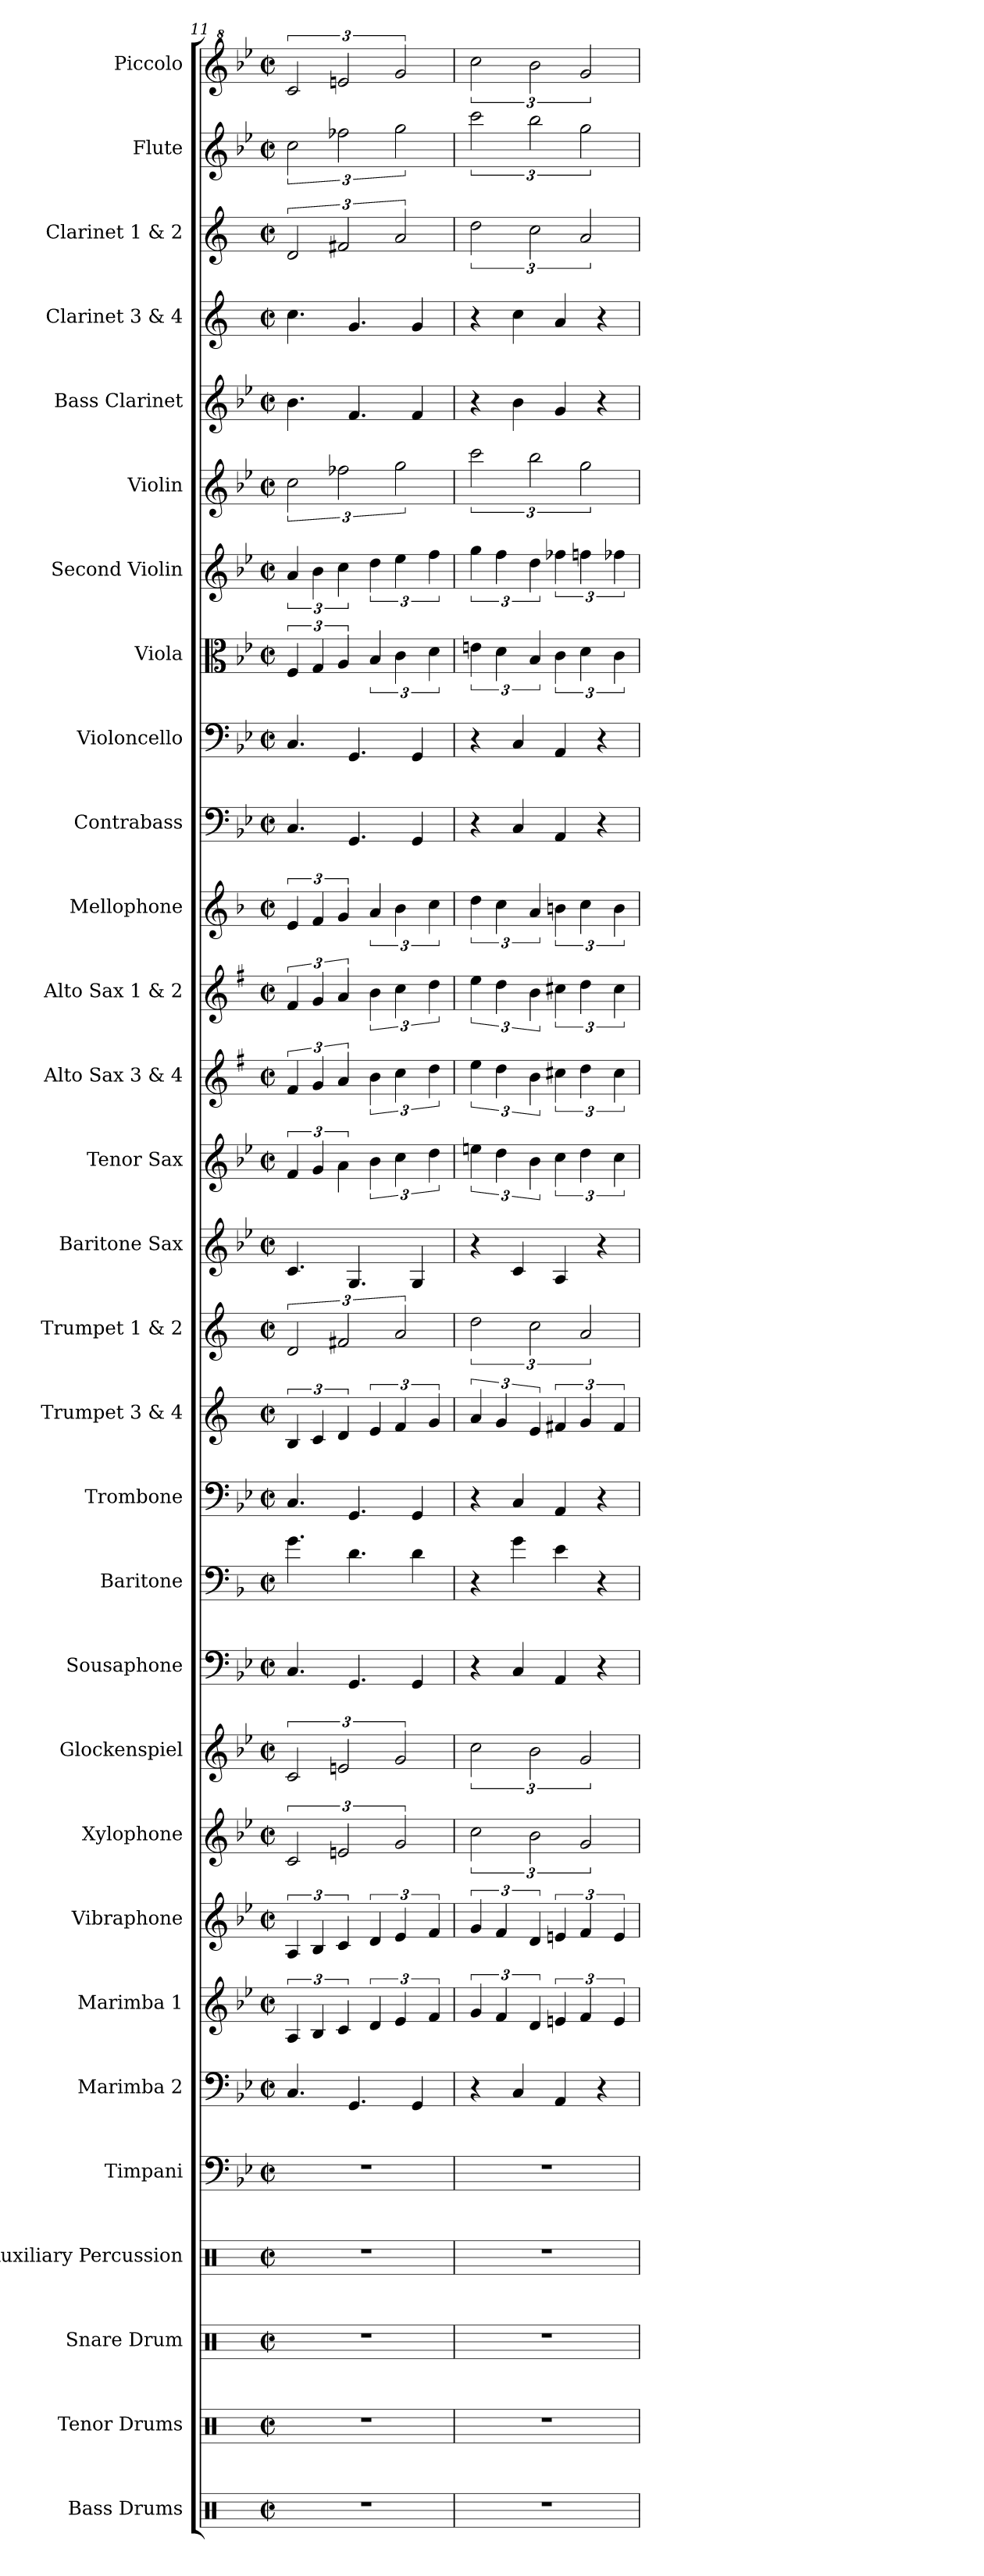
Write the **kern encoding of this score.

**kern	**kern	**kern	**kern	**kern	**kern	**kern	**kern	**kern	**kern	**kern	**kern	**kern	**kern	**kern	**kern	**kern	**kern	**kern	**kern	**kern	**kern	**kern	**kern	**kern	**kern	**kern	**kern	**kern	**kern
*part30	*part29	*part28	*part27	*part26	*part25	*part24	*part23	*part22	*part21	*part20	*part19	*part18	*part17	*part16	*part15	*part14	*part13	*part12	*part11	*part10	*part9	*part8	*part7	*part6	*part5	*part4	*part3	*part2	*part1
*staff30	*staff29	*staff28	*staff27	*staff26	*staff25	*staff24	*staff23	*staff22	*staff21	*staff20	*staff19	*staff18	*staff17	*staff16	*staff15	*staff14	*staff13	*staff12	*staff11	*staff10	*staff9	*staff8	*staff7	*staff6	*staff5	*staff4	*staff3	*staff2	*staff1
*I"Bass Drums	*I"Tenor Drums	*I"Snare Drum	*I"Auxiliary Percussion	*I"Timpani	*I"Marimba 2	*I"Marimba 1	*I"Vibraphone	*I"Xylophone	*I"Glockenspiel	*I"Sousaphone	*I"Baritone	*I"Trombone	*I"Trumpet 3 &amp; 4	*I"Trumpet 1 &amp; 2	*I"Baritone Sax	*I"Tenor Sax	*I"Alto Sax 3 &amp; 4	*I"Alto Sax 1 &amp; 2	*I"Mellophone	*I"Contrabass	*I"Violoncello	*I"Viola	*I"Second Violin	*I"Violin	*I"Bass Clarinet	*I"Clarinet 3 &amp; 4	*I"Clarinet 1 &amp; 2	*I"Flute	*I"Piccolo
*I'B.D.	*I'T.D.	*I'S.D.	*I'Aux. Perc.	*I'Timp.	*I'Mrm. 2	*I'Mrm. 1	*I'Vib.	*I'Xyl.	*I'Glk.	*	*I'Bar.	*I'Tbn.	*I'Tpt. 3&amp;4	*I'Tpt. 1&amp;2	*I'Bari. Sax.	*I'T. Sax.	*I'A. Sax. 3&amp;4	*I'A. Sax. 1&amp;2	*I'Mph.	*I'Cb.	*I'Vc.	*I'Vla.	*I'SVln.	*I'Vln.	*I'B. Cl.	*I'Cl. 3&amp;4	*I'Cl. 1&amp;2	*I'Fl.	*I'Picc.
*clefX	*clefX	*clefX	*clefX	*clefF4	*clefF4	*clefG2	*clefG2	*clefG2	*clefG2	*clefF4	*clefF4	*clefF4	*clefG2	*clefG2	*clefG2	*clefG2	*clefG2	*clefG2	*clefG2	*clefF4	*clefF4	*clefC3	*clefG2	*clefG2	*clefG2	*clefG2	*clefG2	*clefG2	*clefG^2
*	*	*	*	*	*	*	*	*ITrd-7c-12	*ITrd-14c-24	*	*ITrd4c7	*	*ITrd1c2	*ITrd1c2	*ITrd12c21	*ITrd8c14	*ITrd5c9	*ITrd5c9	*ITrd4c7	*ITrd7c12	*	*	*	*	*ITrd8c14	*ITrd1c2	*ITrd1c2	*	*ITrd-7c-12
*k[]	*k[]	*k[]	*k[]	*k[b-e-]	*k[b-e-]	*k[b-e-]	*k[b-e-]	*k[b-e-]	*k[b-e-]	*k[b-e-]	*k[b-e-]	*k[b-e-]	*k[b-e-]	*k[b-e-]	*k[b-e-]	*k[b-e-]	*k[b-e-]	*k[b-e-]	*k[b-e-]	*k[b-e-]	*k[b-e-]	*k[b-e-]	*k[b-e-]	*k[b-e-]	*k[b-e-]	*k[b-e-]	*k[b-e-]	*k[b-e-]	*k[b-e-]
*M2/2	*M2/2	*M2/2	*M2/2	*M2/2	*M2/2	*M2/2	*M2/2	*M2/2	*M2/2	*M2/2	*M2/2	*M2/2	*M2/2	*M2/2	*M2/2	*M2/2	*M2/2	*M2/2	*M2/2	*M2/2	*M2/2	*M2/2	*M2/2	*M2/2	*M2/2	*M2/2	*M2/2	*M2/2	*M2/2
*met(c|)	*met(c|)	*met(c|)	*met(c|)	*met(c|)	*met(c|)	*met(c|)	*met(c|)	*met(c|)	*met(c|)	*met(c|)	*met(c|)	*met(c|)	*met(c|)	*met(c|)	*met(c|)	*met(c|)	*met(c|)	*met(c|)	*met(c|)	*met(c|)	*met(c|)	*met(c|)	*met(c|)	*met(c|)	*met(c|)	*met(c|)	*met(c|)	*met(c|)	*met(c|)
=11	=11	=11	=11	=11	=11	=11	=11	=11	=11	=11	=11	=11	=11	=11	=11	=11	=11	=11	=11	=11	=11	=11	=11	=11	=11	=11	=11	=11	=11
1r	1r	1r	1r	1r	4.C/	6A/	6A/	3cc/	3ccc/	4.C/	4.c\	4.C/	6A/	3c/	4.C/	6F/	6A/	6A/	6A/	4.CC/	4.C/	6F/	6a/	3cc\	4.B-\	4.b-\	3c/	3cc\	3ccc/
.	.	.	.	.	.	6B-/	6B-/	.	.	.	.	.	6B-/	.	.	6G/	6B-/	6B-/	6B-/	.	.	6G/	6b-\	.	.	.	.	.	.
.	.	.	.	.	.	6c/	6c/	3een/	3eeen/	.	.	.	6c/	3en/	.	6A\	6c/	6c/	6c/	.	.	6A/	6cc\	3ff-X\	.	.	3en/	3ff-X\	3eeen/
.	.	.	.	.	4.GG/	.	.	.	.	4.GG/	4.G\	4.GG/	.	.	4.GG/	.	.	.	.	4.GGG/	4.GG/	.	.	.	4.F/	4.f/	.	.	.
.	.	.	.	.	.	6d/	6d/	.	.	.	.	.	6d/	.	.	6B-\	6d\	6d\	6d/	.	.	6B-/	6dd\	.	.	.	.	.	.
.	.	.	.	.	.	6e-/	6e-/	3gg/	3ggg/	.	.	.	6e-/	3g/	.	6c\	6e-\	6e-\	6e-\	.	.	6c\	6ee-\	3gg\	.	.	3g/	3gg\	3ggg/
.	.	.	.	.	4GG/	.	.	.	.	4GG/	4G\	4GG/	.	.	4GG/	.	.	.	.	4GGG/	4GG/	.	.	.	4F/	4f/	.	.	.
.	.	.	.	.	.	6f/	6f/	.	.	.	.	.	6f/	.	.	6d\	6f\	6f\	6f\	.	.	6d\	6ff\	.	.	.	.	.	.
!!LO:PB:g=z
=12	=12	=12	=12	=12	=12	=12	=12	=12	=12	=12	=12	=12	=12	=12	=12	=12	=12	=12	=12	=12	=12	=12	=12	=12	=12	=12	=12	=12	=12
1r	1r	1r	1r	1r	4r	6g/	6g/	3ccc\	3cccc\	4r	4r	4r	6g/	3cc\	4r	6en\	6g\	6g\	6g\	4r	4r	6en\	6gg\	3ccc\	4r	4r	3cc\	3ccc\	3cccc\
.	.	.	.	.	.	6f/	6f/	.	.	.	.	.	6f/	.	.	6d\	6f\	6f\	6f\	.	.	6d\	6ff\	.	.	.	.	.	.
.	.	.	.	.	4C/	.	.	.	.	4C/	4c\	4C/	.	.	4C/	.	.	.	.	4CC/	4C/	.	.	.	4B-\	4b-\	.	.	.
.	.	.	.	.	.	6d/	6d/	3bb-\	3bbb-\	.	.	.	6d/	3b-\	.	6B-\	6d\	6d\	6d/	.	.	6B-/	6dd\	3bb-\	.	.	3b-\	3bb-\	3bbb-\
.	.	.	.	.	4AA/	6en/	6en/	.	.	4AA/	4A\	4AA/	6en/	.	4AA/	6c\	6en\	6en\	6en\	4AAA/	4AA/	6c\	6ff-X\	.	4G/	4g/	.	.	.
.	.	.	.	.	.	6f/	6f/	3gg/	3ggg/	.	.	.	6f/	3g/	.	6d\	6f\	6f\	6f\	.	.	6d\	6ffn\	3gg\	.	.	3g/	3gg\	3ggg/
.	.	.	.	.	4r	.	.	.	.	4r	4r	4r	.	.	4r	.	.	.	.	4r	4r	.	.	.	4r	4r	.	.	.
.	.	.	.	.	.	6e/	6e/	.	.	.	.	.	6e/	.	.	6c\	6e\	6e\	6e\	.	.	6c\	6ff-X\	.	.	.	.	.	.
=	=	=	=	=	=	=	=	=	=	=	=	=	=	=	=	=	=	=	=	=	=	=	=	=	=	=	=	=	=
*-	*-	*-	*-	*-	*-	*-	*-	*-	*-	*-	*-	*-	*-	*-	*-	*-	*-	*-	*-	*-	*-	*-	*-	*-	*-	*-	*-	*-	*-
